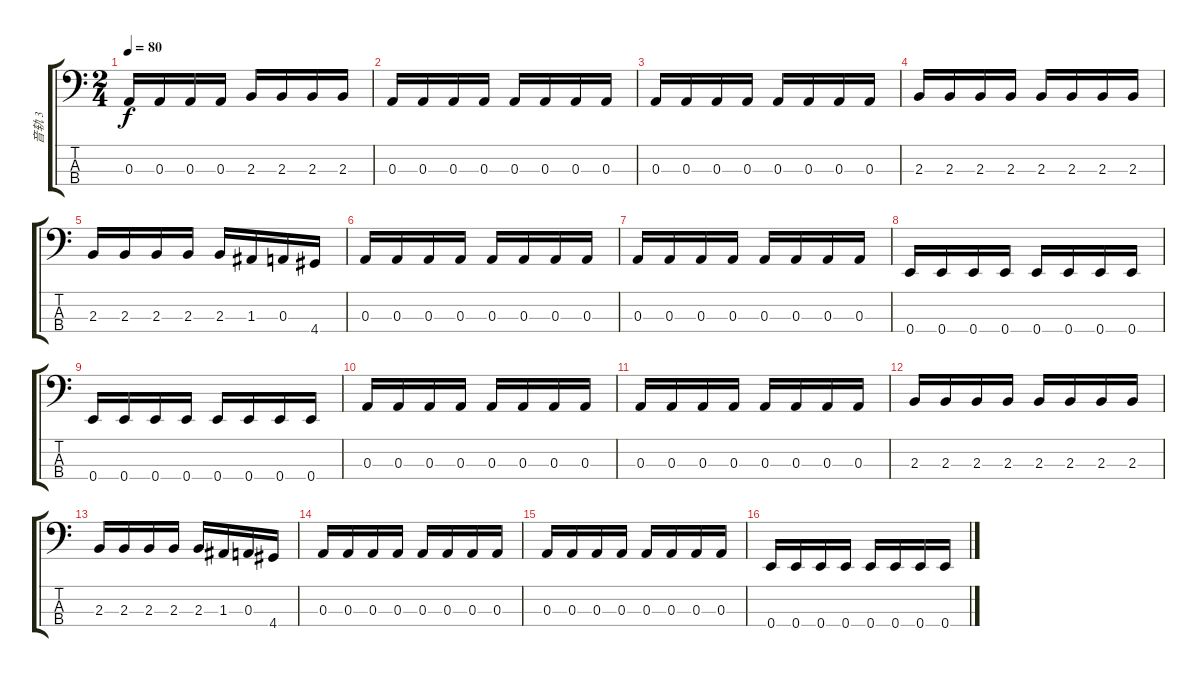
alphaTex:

\track ("音轨 3" "音轨 3") {instrument slapbass2}
\staff {score tabs}
\tuning (G2 D2 A1 E1) {hide}
\ts (2 4)
\tempo 80
\clef f4
\ks c
0.3.16{dy f} 0.3.16 0.3.16 0.3.16 2.3.16 2.3.16 2.3.16 2.3.16 |
0.3.16 0.3.16 0.3.16 0.3.16 0.3.16 0.3.16 0.3.16 0.3.16 |
0.3.16 0.3.16 0.3.16 0.3.16 0.3.16 0.3.16 0.3.16 0.3.16 |
2.3.16 2.3.16 2.3.16 2.3.16 2.3.16 2.3.16 2.3.16 2.3.16 |
2.3.16 2.3.16 2.3.16 2.3.16 2.3.16 1.3.16 0.3.16 4.4.16 |
0.3.16 0.3.16 0.3.16 0.3.16 0.3.16 0.3.16 0.3.16 0.3.16 |
0.3.16 0.3.16 0.3.16 0.3.16 0.3.16 0.3.16 0.3.16 0.3.16 |
0.4.16 0.4.16 0.4.16 0.4.16 0.4.16 0.4.16 0.4.16 0.4.16 |
0.4.16 0.4.16 0.4.16 0.4.16 0.4.16 0.4.16 0.4.16 0.4.16 |
0.3.16 0.3.16 0.3.16 0.3.16 0.3.16 0.3.16 0.3.16 0.3.16 |
0.3.16 0.3.16 0.3.16 0.3.16 0.3.16 0.3.16 0.3.16 0.3.16 |
2.3.16 2.3.16 2.3.16 2.3.16 2.3.16 2.3.16 2.3.16 2.3.16 |
2.3.16 2.3.16 2.3.16 2.3.16 2.3.16 1.3.16 0.3.16 4.4.16 |
0.3.16 0.3.16 0.3.16 0.3.16 0.3.16 0.3.16 0.3.16 0.3.16 |
0.3.16 0.3.16 0.3.16 0.3.16 0.3.16 0.3.16 0.3.16 0.3.16 |
0.4.16 0.4.16 0.4.16 0.4.16 0.4.16 0.4.16 0.4.16 0.4.16
